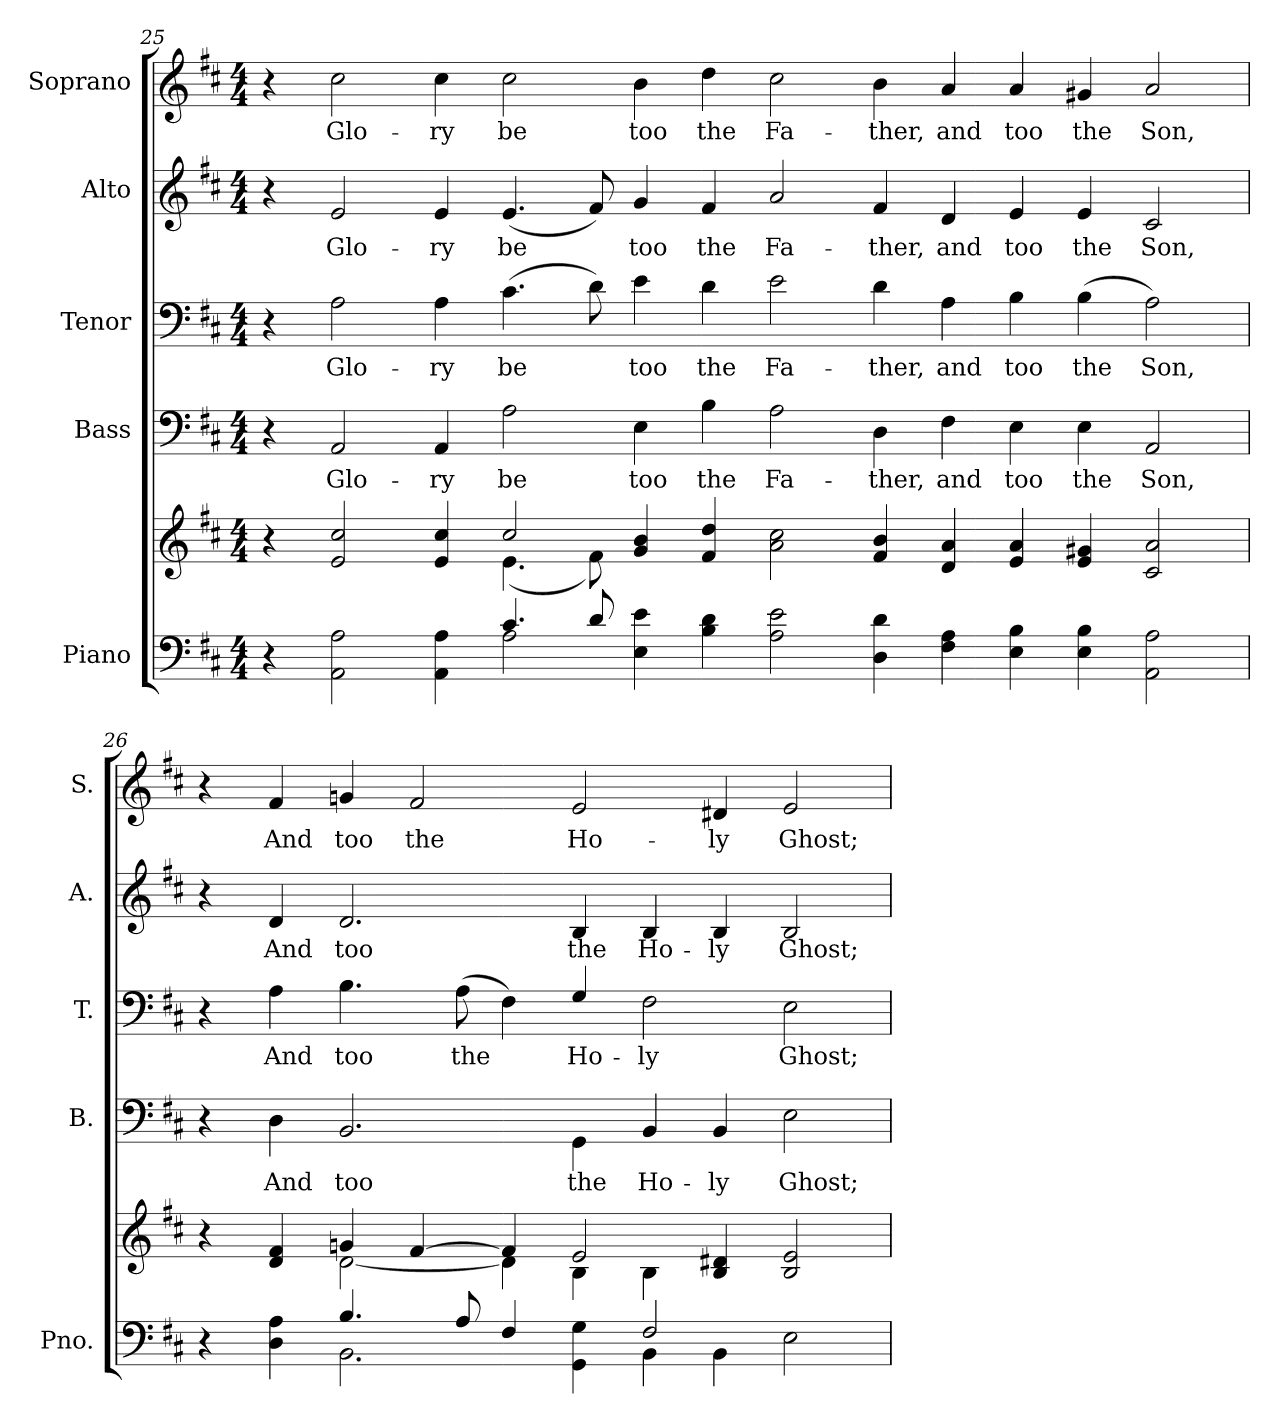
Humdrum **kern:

**kern	**kern	**kern	**text	**kern	**text	**kern	**text	**kern	**text
*part5	*part5	*part4	*part4	*part3	*part3	*part2	*part2	*part1	*part1
*staff6	*staff5	*staff4	*staff4	*staff3	*staff3	*staff2	*staff2	*staff1	*staff1
*I"Piano	*	*I"Bass	*	*I"Tenor	*	*I"Alto	*	*I"Soprano	*
*I'Pno.	*	*I'B.	*	*I'T.	*	*I'A.	*	*I'S.	*
!!LO:PB:g=z
*clefF4	*clefG2	*clefF4	*	*clefF4	*	*clefG2	*	*clefG2	*
*k[f#c#]	*k[f#c#]	*k[f#c#]	*	*k[f#c#]	*	*k[f#c#]	*	*k[f#c#]	*
*D:	*D:	*D:	*	*D:	*	*D:	*	*D:	*
*M4/4	*M4/4	*M4/4	*	*M4/4	*	*M4/4	*	*M4/4	*
=25	=25	=25	=25	=25	=25	=25	=25	=25	=25
*^	*^	*	*	*	*	*	*	*	*
4r	1ryy	4r	1ryy	4r	.	4r	.	4r	.	4r	.
!	!	!	!	!	!LO:LY:b:color=#000000	!	!	!	!	!	!
!	!	!	!	!	!	!	!LO:LY:b:color=#000000	!	!	!	!
!	!	!	!	!	!	!	!	!	!LO:LY:b:color=#000000	!	!
!	!	!	!	!	!	!	!	!	!	!	!LO:LY:b:color=#000000
2AAi\ 2Ai	.	2ei/ 2cc#i	.	2AAi/	Glo-	2Ai\	Glo-	2ei/	Glo-	2cc#i\	Glo-
!	!	!	!	!	!LO:LY:b:color=#000000	!	!	!	!	!	!
!	!	!	!	!	!	!	!LO:LY:b:color=#000000	!	!	!	!
!	!	!	!	!	!	!	!	!	!LO:LY:b:color=#000000	!	!
!	!	!	!	!	!	!	!	!	!	!	!LO:LY:b:color=#000000
4AAi\ 4Ai	.	4ei/ 4cc#i	.	4AAi/	-ry	4Ai\	-ry	4ei/	-ry	4cc#i\	-ry
!	!	!	!	!	!LO:LY:b:color=#000000	!	!	!	!	!	!
!	!	!	!	!	!	!	!LO:LY:b:color=#000000	!	!	!	!
!	!	!	!	!	!	!	!	!	!LO:LY:b:color=#000000	!	!
!	!	!	!	!	!	!	!	!	!	!	!LO:LY:b:color=#000000
4.c#i/	2Ai\	2cc#i/	(4.ei\	2Ai\	be	(4.c#i\	be	(4.ei/	be	2cc#i\	be
8di/	.	.	8f#i\)	.	.	8di\)	.	8f#i/)	.	.	.
!	!	!	!	!	!LO:LY:b:color=#000000	!	!	!	!	!	!
!	!	!	!	!	!	!	!LO:LY:b:color=#000000	!	!	!	!
!	!	!	!	!	!	!	!	!	!LO:LY:b:color=#000000	!	!
!	!	!	!	!	!	!	!	!	!	!	!LO:LY:b:color=#000000
4Ei\ 4ei	2ryy	4gi/ 4bi	2ryy	4Ei\	too	4ei\	too	4gi/	too	4bi\	too
!	!	!	!	!	!LO:LY:b:color=#000000	!	!	!	!	!	!
!	!	!	!	!	!	!	!LO:LY:b:color=#000000	!	!	!	!
!	!	!	!	!	!	!	!	!	!LO:LY:b:color=#000000	!	!
!	!	!	!	!	!	!	!	!	!	!	!LO:LY:b:color=#000000
4Bi\ 4di	.	4f#i/ 4ddi	.	4Bi\	the	4di\	the	4f#i/	the	4ddi\	the
!	!	!	!	!	!LO:LY:b:color=#000000	!	!	!	!	!	!
!	!	!	!	!	!	!	!LO:LY:b:color=#000000	!	!	!	!
!	!	!	!	!	!	!	!	!	!LO:LY:b:color=#000000	!	!
!	!	!	!	!	!	!	!	!	!	!	!LO:LY:b:color=#000000
2Ai\ 2ei	1ryy	2ai\ 2cc#i	1ryy	2Ai\	Fa-	2ei\	Fa-	2ai/	Fa-	2cc#i\	Fa-
!	!	!	!	!	!LO:LY:b:color=#000000	!	!	!	!	!	!
!	!	!	!	!	!	!	!LO:LY:b:color=#000000	!	!	!	!
!	!	!	!	!	!	!	!	!	!LO:LY:b:color=#000000	!	!
!	!	!	!	!	!	!	!	!	!	!	!LO:LY:b:color=#000000
4Di\ 4di	.	4f#i/ 4bi	.	4Di\	-ther,	4di\	-ther,	4f#i/	-ther,	4bi\	-ther,
!	!	!	!	!	!LO:LY:b:color=#000000	!	!	!	!	!	!
!	!	!	!	!	!	!	!LO:LY:b:color=#000000	!	!	!	!
!	!	!	!	!	!	!	!	!	!LO:LY:b:color=#000000	!	!
!	!	!	!	!	!	!	!	!	!	!	!LO:LY:b:color=#000000
4F#i\ 4Ai	.	4di/ 4ai	.	4F#i\	and	4Ai\	and	4di/	and	4ai/	and
!	!	!	!	!	!LO:LY:b:color=#000000	!	!	!	!	!	!
!	!	!	!	!	!	!	!LO:LY:b:color=#000000	!	!	!	!
!	!	!	!	!	!	!	!	!	!LO:LY:b:color=#000000	!	!
!	!	!	!	!	!	!	!	!	!	!	!LO:LY:b:color=#000000
4Ei\ 4Bi	1ryy	4ei/ 4ai	1ryy	4Ei\	too	4Bi\	too	4ei/	too	4ai/	too
!	!	!	!	!	!LO:LY:b:color=#000000	!	!	!	!	!	!
!	!	!	!	!	!	!	!LO:LY:b:color=#000000	!	!	!	!
!	!	!	!	!	!	!	!	!	!LO:LY:b:color=#000000	!	!
!	!	!	!	!	!	!	!	!	!	!	!LO:LY:b:color=#000000
4Ei\ 4Bi	.	4ei/ 4g#Xi	.	4Ei\	the	(4Bi\	the	4ei/	the	4g#Xi/	the
!	!	!	!	!	!LO:LY:b:color=#000000	!	!	!	!	!	!
!	!	!	!	!	!	!	!LO:LY:b:color=#000000	!	!	!	!
!	!	!	!	!	!	!	!	!	!LO:LY:b:color=#000000	!	!
!	!	!	!	!	!	!	!	!	!	!	!LO:LY:b:color=#000000
2AAi\ 2Ai	.	2c#i/ 2ai	.	2AAi/	Son,	2Ai\)	Son,	2c#i/	Son,	2ai/	Son,
!!LO:PB:g=z
=26	=26	=26	=26	=26	=26	=26	=26	=26	=26	=26	=26
4r	2ryy	4r	2ryy	4r	.	4r	.	4r	.	4r	.
!	!	!	!	!	!LO:LY:b:color=#000000	!	!	!	!	!	!
!	!	!	!	!	!	!	!LO:LY:b:color=#000000	!	!	!	!
!	!	!	!	!	!	!	!	!	!LO:LY:b:color=#000000	!	!
!	!	!	!	!	!	!	!	!	!	!	!LO:LY:b:color=#000000
4Di\ 4Ai	.	4di/ 4f#i	.	4Di\	And	4Ai\	And	4di/	And	4f#i/	And
!	!	!	!	!	!LO:LY:b:color=#000000	!	!	!	!	!	!
!	!	!	!	!	!	!	!LO:LY:b:color=#000000	!	!	!	!
!	!	!	!	!	!	!	!	!	!LO:LY:b:color=#000000	!	!
!	!	!	!	!	!	!	!	!	!	!	!LO:LY:b:color=#000000
4.Bi/	2.BBi\	4gni/	[<2di\	2.BBi/	too	4.Bi\	too	2.di/	too	4gni/	too
!	!	!	!	!	!	!	!	!	!	!	!LO:LY:b:color=#000000
.	.	[>4f#i/	.	.	.	.	.	.	.	2f#i/	the
!	!	!	!	!	!	!	!LO:LY:b:color=#000000	!	!	!	!
8Ai/	.	.	.	.	.	(8Ai\	the	.	.	.	.
4F#i/	.	4f#i/]	4di\]	.	.	4F#i\)	.	.	.	.	.
!	!	!	!	!	!LO:LY:b:color=#000000	!	!	!	!	!	!
!	!	!	!	!	!	!	!LO:LY:b:color=#000000	!	!	!	!
!	!	!	!	!	!	!	!	!	!LO:LY:b:color=#000000	!	!
!	!	!	!	!	!	!	!	!	!	!	!LO:LY:b:color=#000000
4GGi\ 4Gi	4ryy	2ei/	4Bi\	4GGi\	the	4Gi/	Ho-	4Bi/	the	2ei/	Ho-
!	!	!	!	!	!LO:LY:b:color=#000000	!	!	!	!	!	!
!	!	!	!	!	!	!	!LO:LY:b:color=#000000	!	!	!	!
!	!	!	!	!	!	!	!	!	!LO:LY:b:color=#000000	!	!
2F#i/	4BBi\	.	4Bi\	4BBi/	Ho-	2F#i\	-ly	4Bi/	Ho-	.	.
!	!	!	!	!	!LO:LY:b:color=#000000	!	!	!	!	!	!
!	!	!	!	!	!	!	!	!	!LO:LY:b:color=#000000	!	!
!	!	!	!	!	!	!	!	!	!	!	!LO:LY:b:color=#000000
.	4BBi\	4Bi/ 4d#Xi	4ryy	4BBi/	-ly	.	.	4Bi/	-ly	4d#Xi/	-ly
!	!	!	!	!	!LO:LY:b:color=#000000	!	!	!	!	!	!
!	!	!	!	!	!	!	!LO:LY:b:color=#000000	!	!	!	!
!	!	!	!	!	!	!	!	!	!LO:LY:b:color=#000000	!	!
!	!	!	!	!	!	!	!	!	!	!	!LO:LY:b:color=#000000
2Ei\	2ryy	2Bi/ 2ei	2ryy	2Ei\	Ghost;	2Ei\	Ghost;	2Bi/	Ghost;	2ei/	Ghost;
*v	*v	*	*	*	*	*	*	*	*	*	*
*	*v	*v	*	*	*	*	*	*	*	*
=	=	=	=	=	=	=	=	=	=
*-	*-	*-	*-	*-	*-	*-	*-	*-	*-
